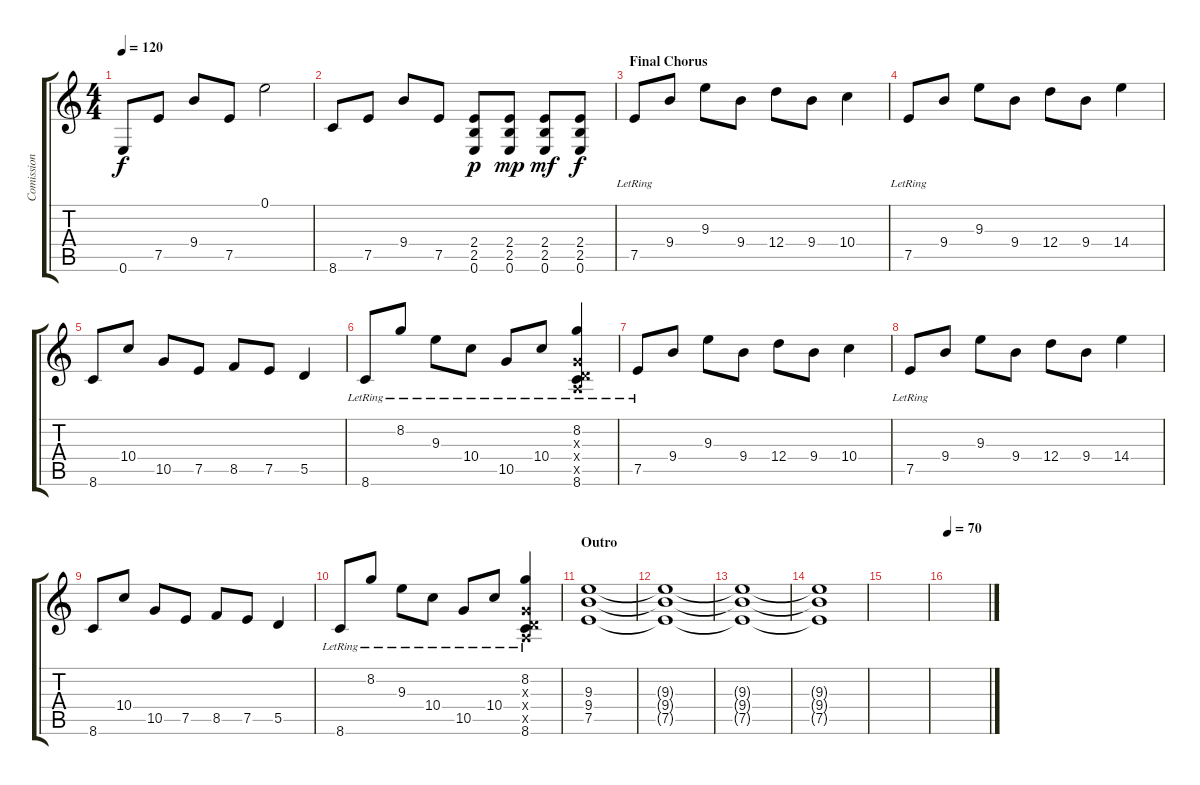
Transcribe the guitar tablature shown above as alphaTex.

\track ("Comission" "Comission") {instrument distortionguitar}
\staff {score tabs}
\tuning (E4 B3 G3 D3 A2 E2) {hide}
\ts (4 4)
\tempo 120
\clef g2
\ks c
0.6.8{dy f volume 16} 7.5.8 9.4.8 7.5.8 0.1.2 |
8.6.8 7.5.8 9.4.8 7.5.8 (2.4 2.5 0.6).8{dy p} (2.4 2.5 0.6).8{dy mp} (2.4 2.5 0.6).8{dy mf} (2.4 2.5 0.6).8{dy f} |
\section ("" "Final Chorus")
7.5{lr}.8 9.4.8 9.3.8 9.4.8 12.4.8 9.4.8 10.4.4 |
7.5{lr}.8 9.4.8 9.3.8 9.4.8 12.4.8 9.4.8 14.4.4 |
8.6.8 10.4.8 10.5.8 7.5.8 8.5.8 7.5.8 5.5.4 |
8.6{lr}.8 8.2{lr}.8 9.3{lr}.8 10.4{lr}.8 10.5{lr}.8 10.4{lr}.8 (8.2{lr} 0.3{x} 0.4{x} 0.5{x} 8.6).4 |
7.5{lr}.8 9.4.8 9.3.8 9.4.8 12.4.8 9.4.8 10.4.4 |
7.5{lr}.8 9.4.8 9.3.8 9.4.8 12.4.8 9.4.8 14.4.4 |
8.6.8 10.4.8 10.5.8 7.5.8 8.5.8 7.5.8 5.5.4 |
8.6{lr}.8 8.2{lr}.8 9.3{lr}.8 10.4{lr}.8 10.5{lr}.8 10.4{lr}.8 (8.2{lr} 0.3{x} 0.4{x} 0.5{x} 8.6).4 |
\section ("" "Outro")
(9.3 9.4 7.5).1{volume 0} |
(9.3{t} 9.4{t} 7.5{t}).1 |
(9.3{t} 9.4{t} 7.5{t}).1 |
(9.3{t} 9.4{t} 7.5{t}).1 |
|
\tempo 70
